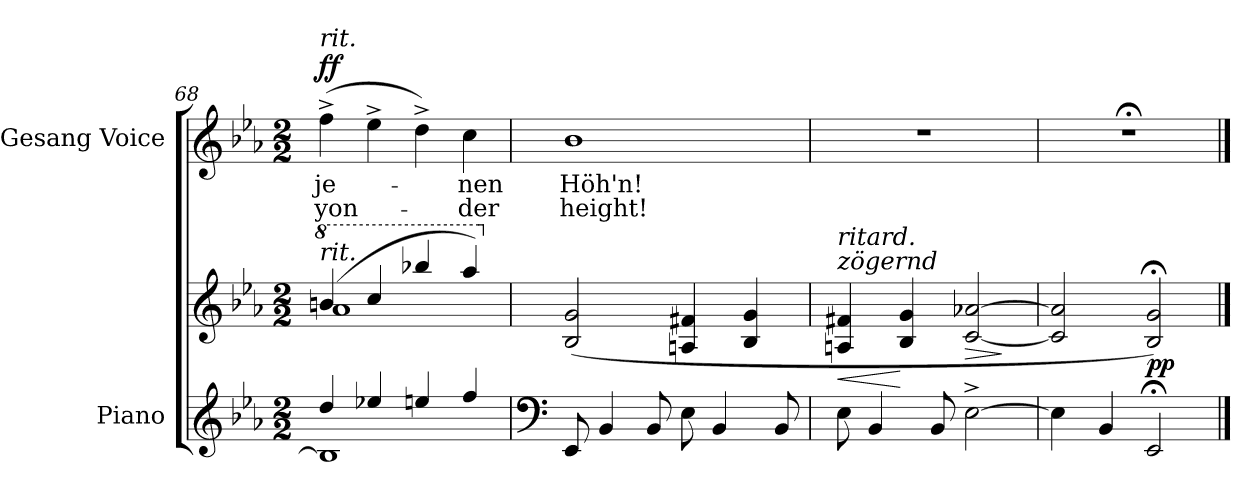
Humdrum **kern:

**kern	**kern	**dynam	**kern	**text	**text	**dynam
*part2	*part2	*part2	*part1	*part1	*part1	*part1
*staff3	*staff2	*staff2/3	*staff1	*staff1	*staff1	*staff1
*I"Piano	*	*	*I"Gesang Voice	*	*	*
*I'Pno	*	*	*	*	*	*
!!LO:PB:g=z
*clefG2	*clefG2	*	*clefG2	*	*	*
*k[b-e-a-]	*k[b-e-a-]	*	*k[b-e-a-]	*	*	*
*M2/2	*M2/2	*	*M2/2	*	*	*
=68	=68	=68	=68	=68	=68	=68
*^	*	*	*	*	*	*
*	*	*8va	*	*	*	*	*
*	*	*^	*	*	*	*	*
!	!	!	!	!	!LO:TX:a:i:t=rit.	!	!	!
!	!	!LO:TX:a:i:t=rit.	!	!	!	!	!	!
!	!	!	!	!	!	!LO:LY:b	!LO:LY:b	!LO:DY:a
4dd/	1B-]	(>4bbn/	1aa-	.	(>4ff^\	je-	yon-	ff
4ee-X/	.	4ccc/	.	.	4ee-^\	.	.	.
4een/	.	4bbb-X/	.	.	4dd^\)	.	.	.
!	!	!	!	!	!	!LO:LY:b	!LO:LY:b	!
4ff/	.	4aaa-/)	.	.	4cc\	-nen	-der	.
*v	*v	*	*	*	*	*	*	*
*	*v	*v	*	*	*	*	*
=69	=69	=69	=69	=69	=69	=69
*clefF4	*	*	*	*	*	*
*	*X8va	*	*	*	*	*
!	!	!LO:DY:a=2	!	!LO:LY:b	!LO:LY:b	!
!	!	!LO:DY:n=1:a=2	!	!	!	!
8EE-/	(>2B-/ 2g/	p other-dynamics	1b-	Höh'n!	height!	.
4BB-/	.	.	.	.	.	.
8BB-/	.	.	.	.	.	.
8E-\	4An/ 4f#X/	.	.	.	.	.
4BB-/	.	.	.	.	.	.
.	4B-/ 4g/	.	.	.	.	.
8BB-/	.	.	.	.	.	.
=70	=70	=70	=70	=70	=70	=70
!	!LO:TX:a:i:t=zögernd	!	!	!	!	!
!	!LO:TX:a:i:t=ritard.	!	!	!	!	!
!	!	!LO:HP:b	!	!	!	!
8E-\	4An/ 4f#X/	<	1r	.	.	.
4BB-/	.	.	.	.	.	.
.	4B-/ 4g/	[	.	.	.	.
8BB-/	.	.	.	.	.	.
!	!	!LO:HP:b	!	!	!	!
[2E-^\	[2c/ [2a-X/	>	.	.	.	.
.	.	]	.	.	.	.
=71	=71	=71	=71	=71	=71	=71
4E-\]	2c/] 2a-/]	.	1r;<	.	.	.
4BB-/	.	.	.	.	.	.
!	!	!LO:DY:b	!	!	!	!
2EE-;</	2B-/;< 2g/;<)	pp	.	.	.	.
==	==	==	==	==	==	==
*-	*-	*-	*-	*-	*-	*-
